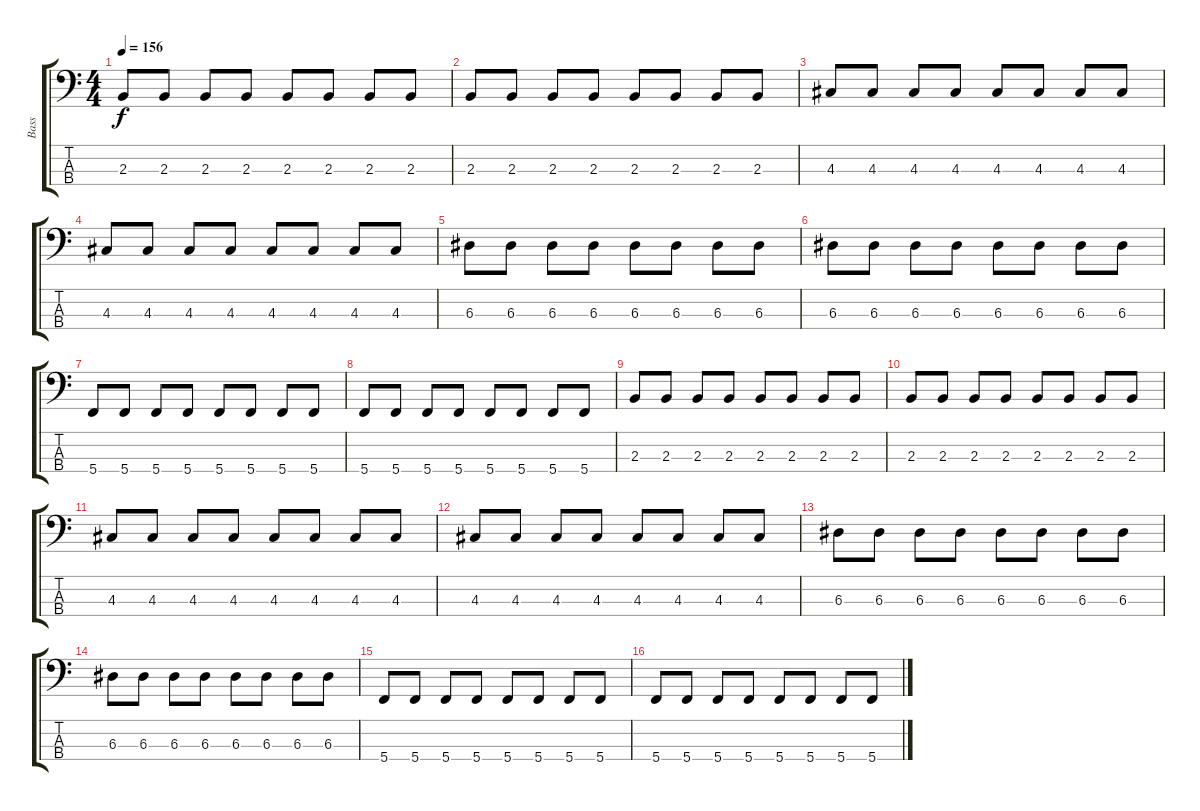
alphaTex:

\track ("Bass" "Bass") {instrument electricbassfinger}
\staff {score tabs}
\tuning (G2 D2 A1 C1) {hide}
\ts (4 4)
\tempo 156
\clef f4
\ks c
2.3.8{dy f} 2.3.8 2.3.8 2.3.8 2.3.8 2.3.8 2.3.8 2.3.8 |
2.3.8 2.3.8 2.3.8 2.3.8 2.3.8 2.3.8 2.3.8 2.3.8 |
4.3.8 4.3.8 4.3.8 4.3.8 4.3.8 4.3.8 4.3.8 4.3.8 |
4.3.8 4.3.8 4.3.8 4.3.8 4.3.8 4.3.8 4.3.8 4.3.8 |
6.3.8 6.3.8 6.3.8 6.3.8 6.3.8 6.3.8 6.3.8 6.3.8 |
6.3.8 6.3.8 6.3.8 6.3.8 6.3.8 6.3.8 6.3.8 6.3.8 |
5.4.8 5.4.8 5.4.8 5.4.8 5.4.8 5.4.8 5.4.8 5.4.8 |
5.4.8 5.4.8 5.4.8 5.4.8 5.4.8 5.4.8 5.4.8 5.4.8 |
2.3.8 2.3.8 2.3.8 2.3.8 2.3.8 2.3.8 2.3.8 2.3.8 |
2.3.8 2.3.8 2.3.8 2.3.8 2.3.8 2.3.8 2.3.8 2.3.8 |
4.3.8 4.3.8 4.3.8 4.3.8 4.3.8 4.3.8 4.3.8 4.3.8 |
4.3.8 4.3.8 4.3.8 4.3.8 4.3.8 4.3.8 4.3.8 4.3.8 |
6.3.8 6.3.8 6.3.8 6.3.8 6.3.8 6.3.8 6.3.8 6.3.8 |
6.3.8 6.3.8 6.3.8 6.3.8 6.3.8 6.3.8 6.3.8 6.3.8 |
5.4.8 5.4.8 5.4.8 5.4.8 5.4.8 5.4.8 5.4.8 5.4.8 |
5.4.8 5.4.8 5.4.8 5.4.8 5.4.8 5.4.8 5.4.8 5.4.8
